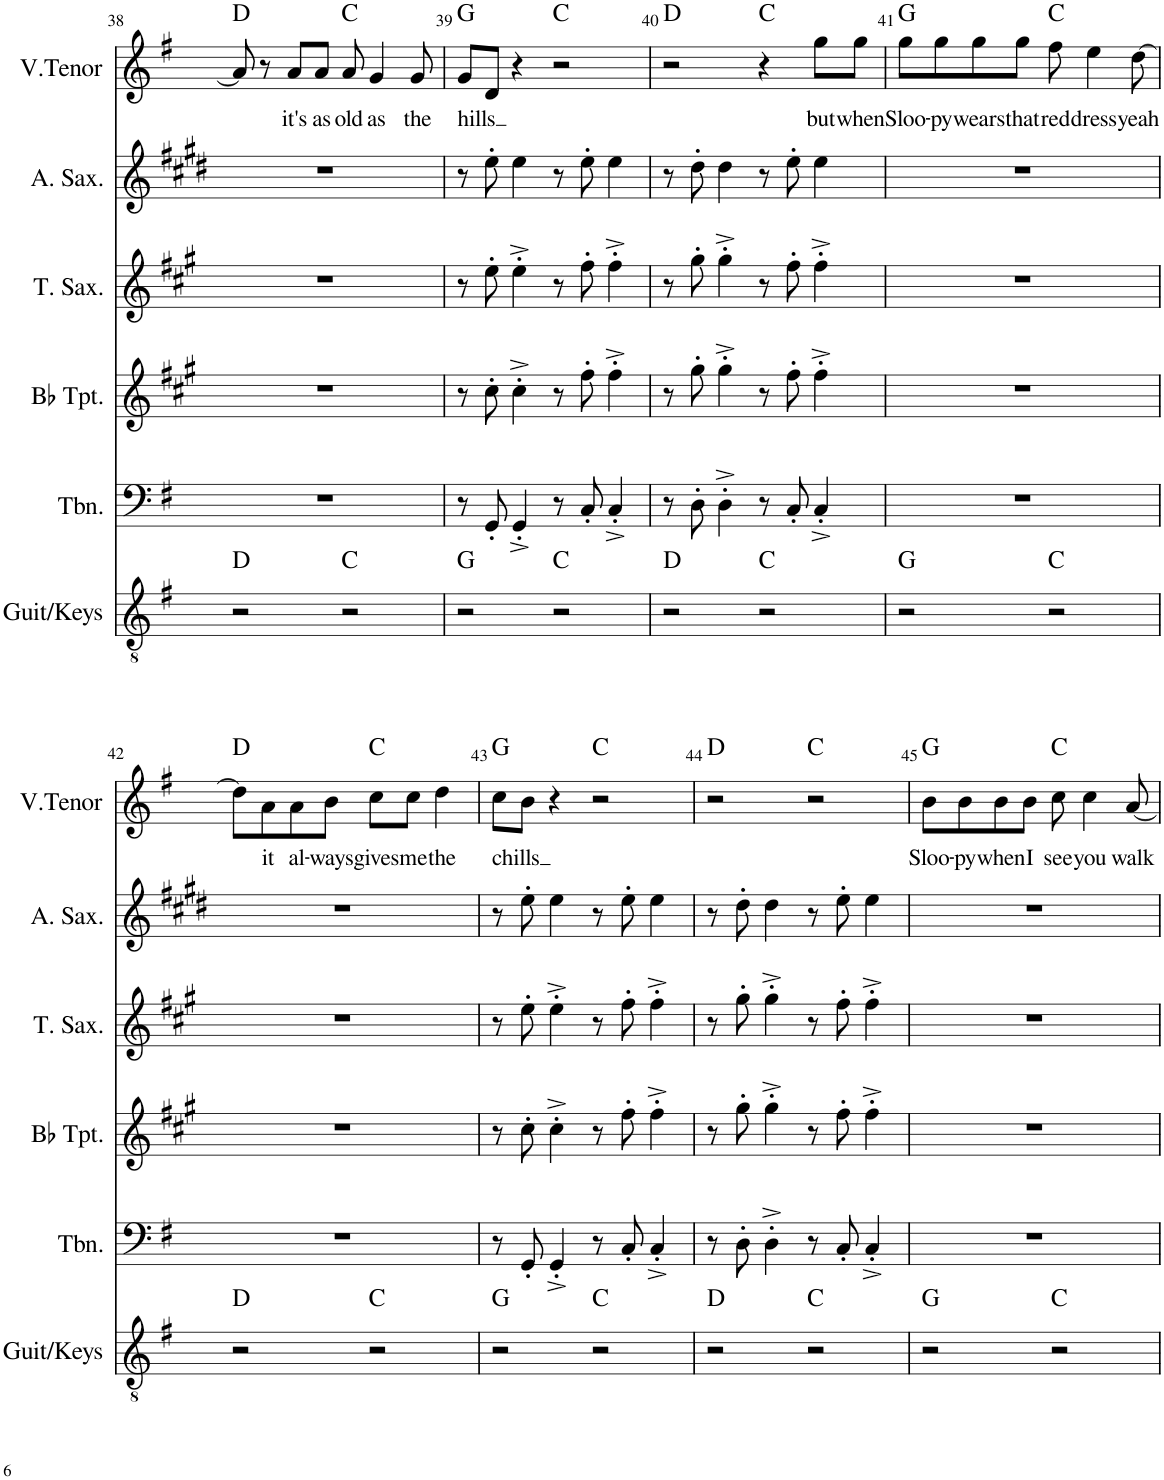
**kern	**harte	**kern	**kern	**kern	**kern	**kern	**text	**harte
*part6	*part6	*part5	*part4	*part3	*part2	*part1	*part1	*part1
*staff6	*	*staff5	*staff4	*staff3	*staff2	*staff1	*staff1	*
*I"Guit/Keys	*	*I"Trombone	*I"Bb Trumpet	*I"Tenor Saxophone	*I"Alto Saxophone	*I"V. Tenor	*	*
*I'Guit/Keys	*	*I'Tbn.	*I'Bb Tpt.	*I'T. Sax.	*I'A. Sax.	*I'V.Tenor	*	*
!!LO:PB:g=z
*clefGv2	*	*clefF4	*clefG2	*clefG2	*clefG2	*clefG2	*	*
*	*	*	*Trd1c2	*Trd8c14	*Trd5c9	*	*	*
*k[f#]	*	*k[f#]	*k[f#c#g#]	*k[f#c#g#]	*k[f#c#g#d#]	*k[f#]	*	*
*M4/4	*	*M4/4	*M4/4	*M4/4	*M4/4	*M4/4	*	*
=38	=38	=38	=38	=38	=38	=38	=38	=38
2r	D:maj	1r	1r	1r	1r	8a/]	.	D:maj
.	.	.	.	.	.	8r	.	.
!	!	!	!	!	!	!	!LO:LY:b	!
.	.	.	.	.	.	8a/L	it's	.
!	!	!	!	!	!	!	!LO:LY:b	!
.	.	.	.	.	.	8a/J	as	.
!	!	!	!	!	!	!	!LO:LY:b	!
2r	C:maj	.	.	.	.	8a/	old	C:maj
!	!	!	!	!	!	!	!LO:LY:b	!
.	.	.	.	.	.	4g/	as	.
!	!	!	!	!	!	!	!LO:LY:b	!
.	.	.	.	.	.	8g/	the	.
=39	=39	=39	=39	=39	=39	=39	=39	=39
!	!	!	!	!	!	!	!LO:LY:b	!
2r	G:maj	8r	8r	8r	8r	8g/L	hills	G:maj
.	.	8GG'/	8cc#'\	8ee'\	8ee'\	8d/J	.	.
.	.	4GG'^/	4cc#'^\	4ee'^\	4ee\	4r	.	.
2r	C:maj	8r	8r	8r	8r	2r	.	C:maj
.	.	8C'/	8ff#'\	8ff#'\	8ee'\	.	.	.
.	.	4C'^/	4ff#'^\	4ff#'^\	4ee\	.	.	.
=40	=40	=40	=40	=40	=40	=40	=40	=40
2r	D:maj	8r	8r	8r	8r	2r	.	D:maj
.	.	8D'\	8gg#'\	8gg#'\	8dd#'\	.	.	.
.	.	4D'^\	4gg#'^\	4gg#'^\	4dd#\	.	.	.
2r	C:maj	8r	8r	8r	8r	4r	.	C:maj
.	.	8C'/	8ff#'\	8ff#'\	8ee'\	.	.	.
!	!	!	!	!	!	!	!LO:LY:b	!
.	.	4C'^/	4ff#'^\	4ff#'^\	4ee\	8gg\L	but	.
!	!	!	!	!	!	!	!LO:LY:b	!
.	.	.	.	.	.	8gg\J	when	.
=41	=41	=41	=41	=41	=41	=41	=41	=41
!	!	!	!	!	!	!	!LO:LY:b	!
2r	G:maj	1r	1r	1r	1r	8gg\L	Sloo-	G:maj
!	!	!	!	!	!	!	!LO:LY:b	!
.	.	.	.	.	.	8gg\	-py	.
!	!	!	!	!	!	!	!LO:LY:b	!
.	.	.	.	.	.	8gg\	wears	.
!	!	!	!	!	!	!	!LO:LY:b	!
.	.	.	.	.	.	8gg\J	that	.
!	!	!	!	!	!	!	!LO:LY:b	!
2r	C:maj	.	.	.	.	8ff#\	red	C:maj
!	!	!	!	!	!	!	!LO:LY:b	!
.	.	.	.	.	.	4ee\	dress	.
!	!	!	!	!	!	!	!LO:LY:b	!
.	.	.	.	.	.	[8dd\	yeah	.
!!LO:LB:g=z
=42	=42	=42	=42	=42	=42	=42	=42	=42
2r	D:maj	1r	1r	1r	1r	8dd\L]	.	D:maj
!	!	!	!	!	!	!	!LO:LY:b	!
.	.	.	.	.	.	8a\	it	.
!	!	!	!	!	!	!	!LO:LY:b	!
.	.	.	.	.	.	8a\	al-	.
!	!	!	!	!	!	!	!LO:LY:b	!
.	.	.	.	.	.	8b\J	-ways	.
!	!	!	!	!	!	!	!LO:LY:b	!
2r	C:maj	.	.	.	.	8cc\L	gives	C:maj
!	!	!	!	!	!	!	!LO:LY:b	!
.	.	.	.	.	.	8cc\J	me	.
!	!	!	!	!	!	!	!LO:LY:b	!
.	.	.	.	.	.	4dd\	the	.
=43	=43	=43	=43	=43	=43	=43	=43	=43
!	!	!	!	!	!	!	!LO:LY:b	!
2r	G:maj	8r	8r	8r	8r	8cc\L	chills	G:maj
.	.	8GG'/	8cc#'\	8ee'\	8ee'\	8b\J	.	.
.	.	4GG'^/	4cc#'^\	4ee'^\	4ee\	4r	.	.
2r	C:maj	8r	8r	8r	8r	2r	.	C:maj
.	.	8C'/	8ff#'\	8ff#'\	8ee'\	.	.	.
.	.	4C'^/	4ff#'^\	4ff#'^\	4ee\	.	.	.
=44	=44	=44	=44	=44	=44	=44	=44	=44
2r	D:maj	8r	8r	8r	8r	2r	.	D:maj
.	.	8D'\	8gg#'\	8gg#'\	8dd#'\	.	.	.
.	.	4D'^\	4gg#'^\	4gg#'^\	4dd#\	.	.	.
2r	C:maj	8r	8r	8r	8r	2r	.	C:maj
.	.	8C'/	8ff#'\	8ff#'\	8ee'\	.	.	.
.	.	4C'^/	4ff#'^\	4ff#'^\	4ee\	.	.	.
=45	=45	=45	=45	=45	=45	=45	=45	=45
!	!	!	!	!	!	!	!LO:LY:b	!
2r	G:maj	1r	1r	1r	1r	8b\L	Sloo-	G:maj
!	!	!	!	!	!	!	!LO:LY:b	!
.	.	.	.	.	.	8b\	-py	.
!	!	!	!	!	!	!	!LO:LY:b	!
.	.	.	.	.	.	8b\	when	.
!	!	!	!	!	!	!	!LO:LY:b	!
.	.	.	.	.	.	8b\J	I	.
!	!	!	!	!	!	!	!LO:LY:b	!
2r	C:maj	.	.	.	.	8cc\	see	C:maj
!	!	!	!	!	!	!	!LO:LY:b	!
.	.	.	.	.	.	4cc\	you	.
!	!	!	!	!	!	!	!LO:LY:b	!
.	.	.	.	.	.	[8a/	walk	.
=	=	=	=	=	=	=	=	=
*-	*-	*-	*-	*-	*-	*-	*-	*-
